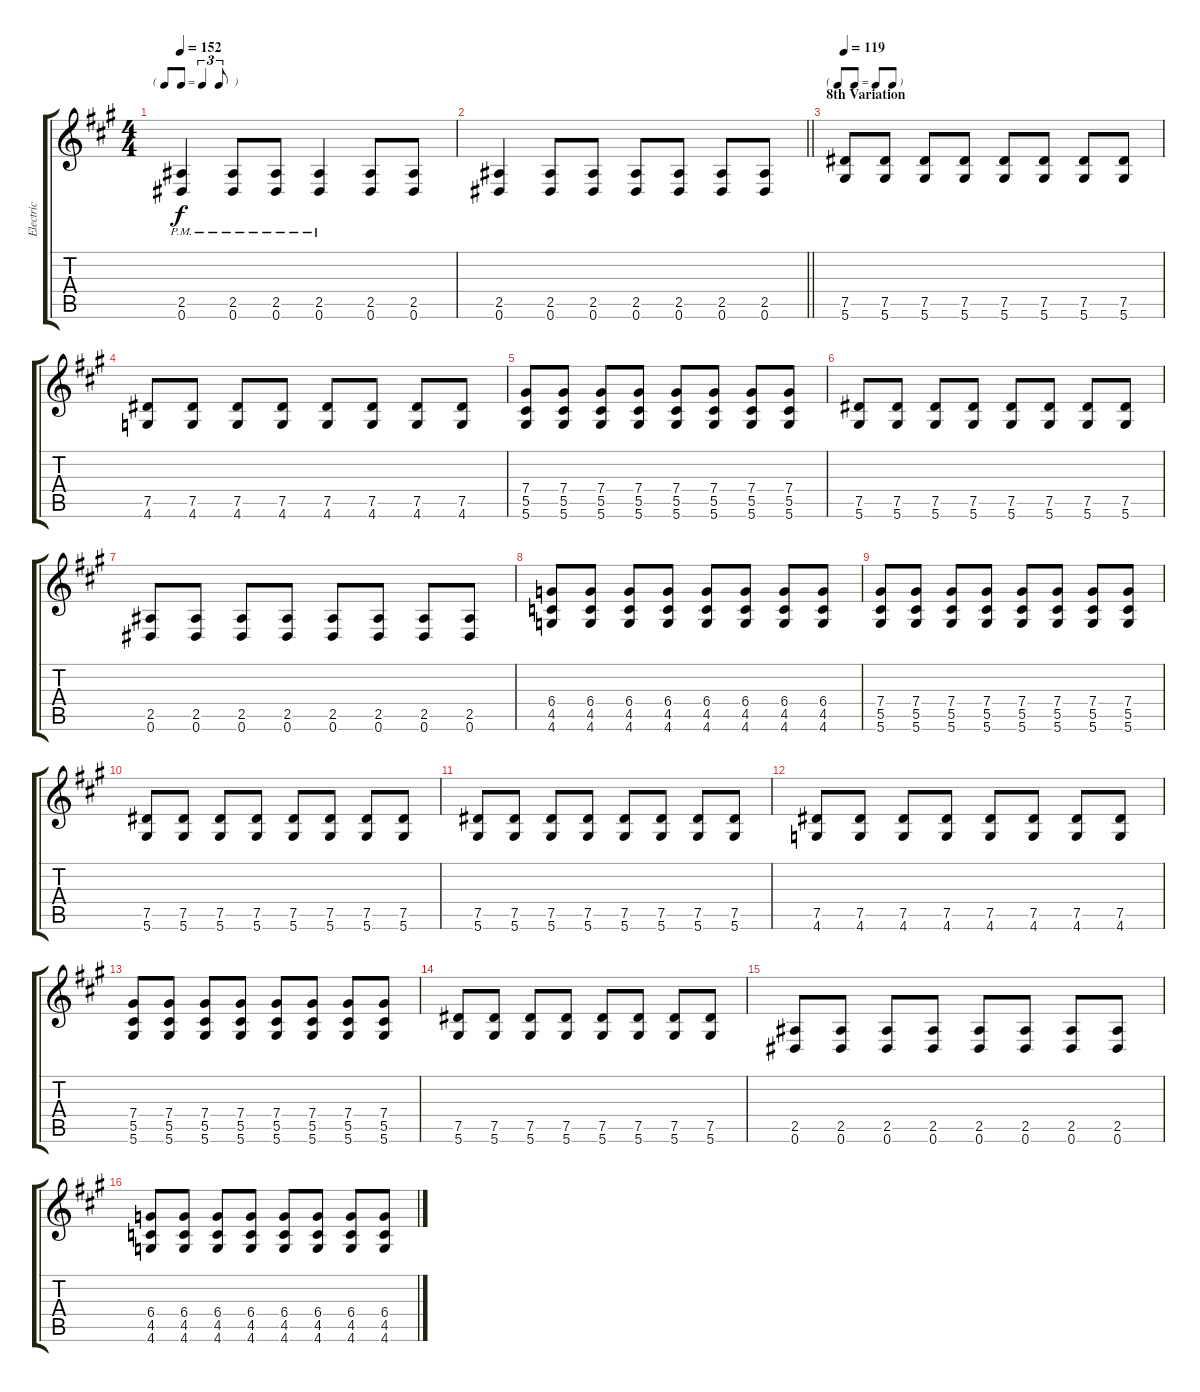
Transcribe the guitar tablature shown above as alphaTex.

\track ("Electric" "Electric") {instrument distortionguitar}
\staff {score tabs}
\tuning (Eb4 Bb3 Gb3 Db3 Ab2 Eb2) {hide}
\ts (4 4)
\tf triplet8th
\tempo 152
\clef g2
\ks a
(2.5{pm} 0.6{pm}).4{dy f} (2.5{pm} 0.6{pm}).8 (2.5{pm} 0.6{pm}).8 (2.5{pm} 0.6{pm}).4 (2.5 0.6).8 (2.5 0.6).8 |
\barLineRight lightlight
(2.5 0.6).4 (2.5 0.6).8 (2.5 0.6).8 (2.5 0.6).8 (2.5 0.6).8 (2.5 0.6).8 (2.5 0.6).8 |
\tf none
\section ("" "8th Variation")
\tempo 119
(7.5 5.6).8 (7.5 5.6).8 (7.5 5.6).8 (7.5 5.6).8 (7.5 5.6).8 (7.5 5.6).8 (7.5 5.6).8 (7.5 5.6).8 |
(7.5 4.6).8 (7.5 4.6).8 (7.5 4.6).8 (7.5 4.6).8 (7.5 4.6).8 (7.5 4.6).8 (7.5 4.6).8 (7.5 4.6).8 |
(7.4 5.5 5.6).8 (7.4 5.5 5.6).8 (7.4 5.5 5.6).8 (7.4 5.5 5.6).8 (7.4 5.5 5.6).8 (7.4 5.5 5.6).8 (7.4 5.5 5.6).8 (7.4 5.5 5.6).8 |
(7.5 5.6).8 (7.5 5.6).8 (7.5 5.6).8 (7.5 5.6).8 (7.5 5.6).8 (7.5 5.6).8 (7.5 5.6).8 (7.5 5.6).8 |
(2.5 0.6).8 (2.5 0.6).8 (2.5 0.6).8 (2.5 0.6).8 (2.5 0.6).8 (2.5 0.6).8 (2.5 0.6).8 (2.5 0.6).8 |
(6.4 4.5 4.6).8 (6.4 4.5 4.6).8 (6.4 4.5 4.6).8 (6.4 4.5 4.6).8 (6.4 4.5 4.6).8 (6.4 4.5 4.6).8 (6.4 4.5 4.6).8 (6.4 4.5 4.6).8 |
(7.4 5.5 5.6).8 (7.4 5.5 5.6).8 (7.4 5.5 5.6).8 (7.4 5.5 5.6).8 (7.4 5.5 5.6).8 (7.4 5.5 5.6).8 (7.4 5.5 5.6).8 (7.4 5.5 5.6).8 |
(7.5 5.6).8 (7.5 5.6).8 (7.5 5.6).8 (7.5 5.6).8 (7.5 5.6).8 (7.5 5.6).8 (7.5 5.6).8 (7.5 5.6).8 |
(7.5 5.6).8 (7.5 5.6).8 (7.5 5.6).8 (7.5 5.6).8 (7.5 5.6).8 (7.5 5.6).8 (7.5 5.6).8 (7.5 5.6).8 |
(7.5 4.6).8 (7.5 4.6).8 (7.5 4.6).8 (7.5 4.6).8 (7.5 4.6).8 (7.5 4.6).8 (7.5 4.6).8 (7.5 4.6).8 |
(7.4 5.5 5.6).8 (7.4 5.5 5.6).8 (7.4 5.5 5.6).8 (7.4 5.5 5.6).8 (7.4 5.5 5.6).8 (7.4 5.5 5.6).8 (7.4 5.5 5.6).8 (7.4 5.5 5.6).8 |
(7.5 5.6).8 (7.5 5.6).8 (7.5 5.6).8 (7.5 5.6).8 (7.5 5.6).8 (7.5 5.6).8 (7.5 5.6).8 (7.5 5.6).8 |
(2.5 0.6).8 (2.5 0.6).8 (2.5 0.6).8 (2.5 0.6).8 (2.5 0.6).8 (2.5 0.6).8 (2.5 0.6).8 (2.5 0.6).8 |
(6.4 4.5 4.6).8 (6.4 4.5 4.6).8 (6.4 4.5 4.6).8 (6.4 4.5 4.6).8 (6.4 4.5 4.6).8 (6.4 4.5 4.6).8 (6.4 4.5 4.6).8 (6.4 4.5 4.6).8
